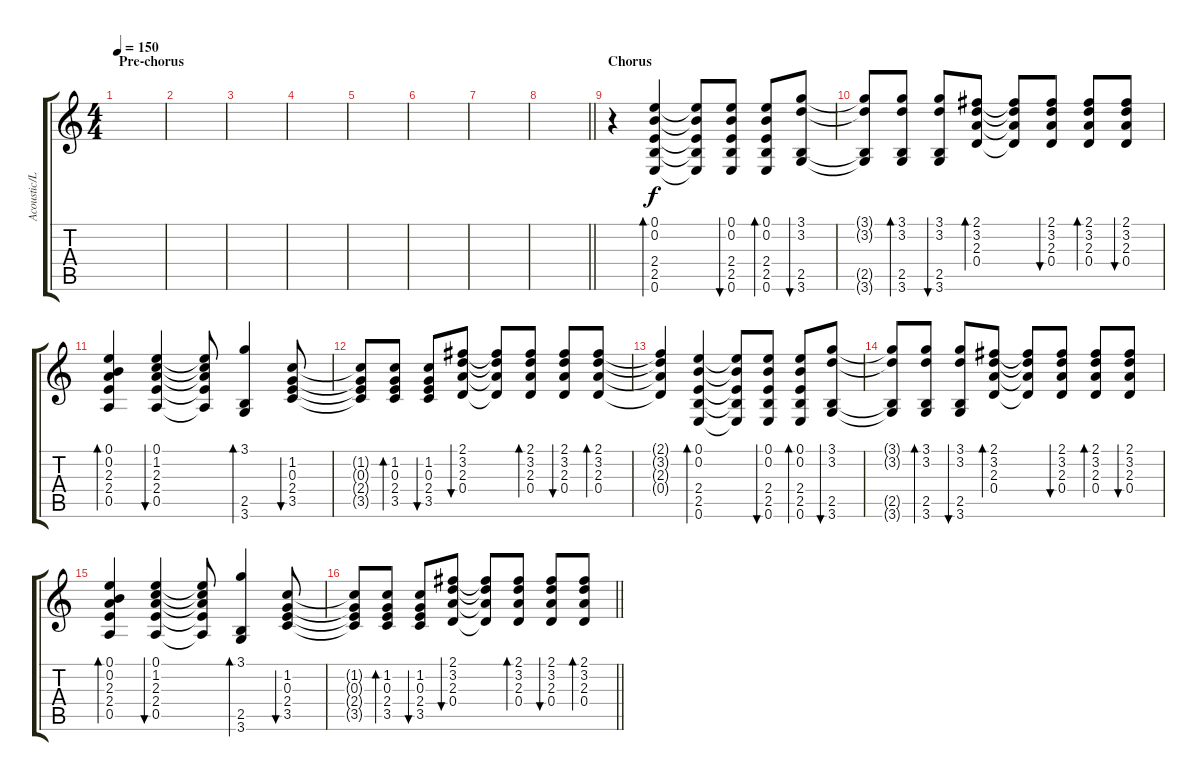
\track ("Acoustic/Lead Guitar" "Acoustic/L") {instrument acousticguitarsteel}
\staff {score tabs}
\tuning (E4 B3 G3 D3 A2 E2) {hide}
\ts (4 4)
\section ("" "Pre-chorus")
\tempo 150
\clef g2
\ks c
|
|
|
|
|
|
|
\barLineRight lightlight
|
\section ("" "Chorus")
r.4 (0.1 0.2 2.4 2.5 0.6).4{bd 120 volume 10 instrument acousticguitarsteel} (0.1{t} 0.2{t} 2.4{t} 2.5{t} 0.6{t}).8 (0.1 0.2 2.4 2.5 0.6).8{bu 120} (0.1 0.2 2.4 2.5 0.6).8{bd 120} (3.1 3.2 2.5 3.6).8{bu 120} |
(3.1{t} 3.2{t} 2.5{t} 3.6{t}).8 (3.1 3.2 2.5 3.6).8{bd 120} (3.1 3.2 2.5 3.6).8{bu 120} (2.1 3.2 2.3 0.4).8{bd 120} (2.1{t} 3.2{t} 2.3{t} 0.4{t}).8 (2.1 3.2 2.3 0.4).8{bu 120} (2.1 3.2 2.3 0.4).8{bd 120} (2.1 3.2 2.3 0.4).8{bu 120} |
(0.1 0.2 2.3 2.4 0.5).4{bd 120} (0.1 1.2 2.3 2.4 0.5).4{bu 120} (0.1{t} 1.2{t} 2.3{t} 2.4{t} 0.5{t}).8 (3.1 2.5 3.6).4{bd 120} (1.2 0.3 2.4 3.5).8{bu 120} |
(1.2{t} 0.3{t} 2.4{t} 3.5{t}).8 (1.2 0.3 2.4 3.5).8{bd 120} (1.2 0.3 2.4 3.5).8{bu 120} (2.1 3.2 2.3 0.4).8{bu 120} (2.1{t} 3.2{t} 2.3{t} 0.4{t}).8 (2.1 3.2 2.3 0.4).8{bd 120} (2.1 3.2 2.3 0.4).8{bu 120} (2.1 3.2 2.3 0.4).8{bd 120} |
(2.1{t} 3.2{t} 2.3{t} 0.4{t}).4 (0.1 0.2 2.4 2.5 0.6).4{bd 120} (0.1{t} 0.2{t} 2.4{t} 2.5{t} 0.6{t}).8 (0.1 0.2 2.4 2.5 0.6).8{bu 120} (0.1 0.2 2.4 2.5 0.6).8{bd 120} (3.1 3.2 2.5 3.6).8{bu 120} |
(3.1{t} 3.2{t} 2.5{t} 3.6{t}).8 (3.1 3.2 2.5 3.6).8{bd 120} (3.1 3.2 2.5 3.6).8{bu 120} (2.1 3.2 2.3 0.4).8{bd 120} (2.1{t} 3.2{t} 2.3{t} 0.4{t}).8 (2.1 3.2 2.3 0.4).8{bu 120} (2.1 3.2 2.3 0.4).8{bd 120} (2.1 3.2 2.3 0.4).8{bu 120} |
(0.1 0.2 2.3 2.4 0.5).4{bd 120} (0.1 1.2 2.3 2.4 0.5).4{bu 120} (0.1{t} 1.2{t} 2.3{t} 2.4{t} 0.5{t}).8 (3.1 2.5 3.6).4{bd 120} (1.2 0.3 2.4 3.5).8{bu 120} |
\barLineRight lightlight
(1.2{t} 0.3{t} 2.4{t} 3.5{t}).8 (1.2 0.3 2.4 3.5).8{bd 120} (1.2 0.3 2.4 3.5).8{bu 120} (2.1 3.2 2.3 0.4).8{bu 120} (2.1{t} 3.2{t} 2.3{t} 0.4{t}).8 (2.1 3.2 2.3 0.4).8{bd 120} (2.1 3.2 2.3 0.4).8{bu 120} (2.1 3.2 2.3 0.4).8{bd 120}
